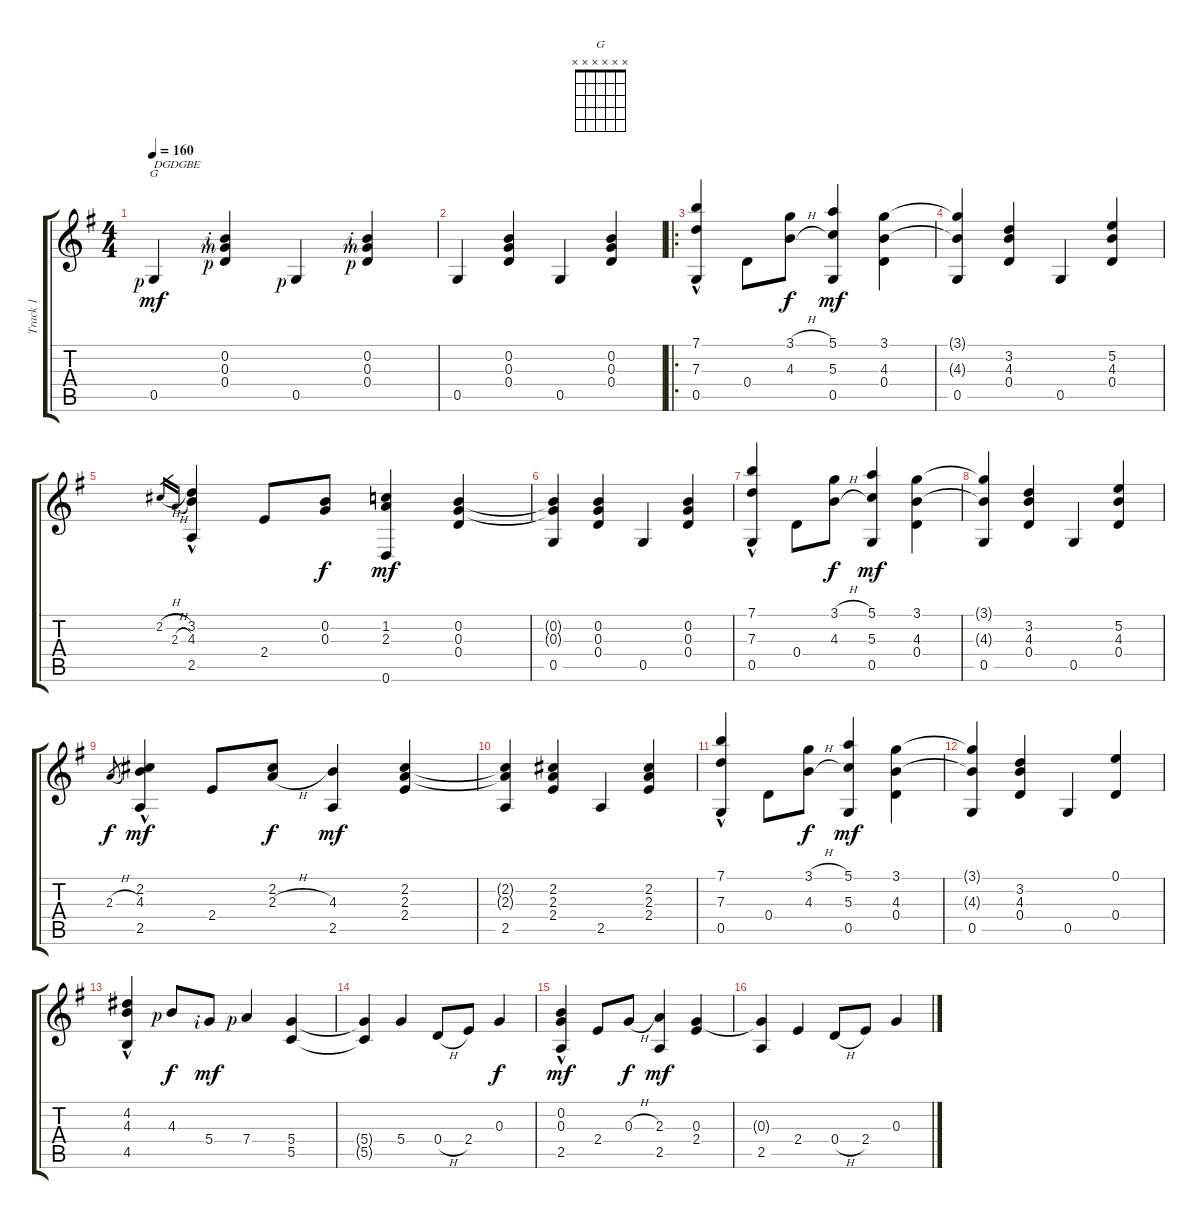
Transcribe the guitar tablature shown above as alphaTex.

\track ("Track 1" "Track 1") {instrument acousticguitarsteel}
\staff {score tabs}
\tuning (E4 B3 G3 D3 G2 D2) {hide}
\chord ("G" x x x x x x)
\ts (4 4)
\tempo 160
\clef g2
\ks g
0.5{rf 1}.4{ch "G" txt "DGDGBE" dy mf volume 13 instrument acousticguitarsteel} (0.2{rf 2} 0.3{rf 3} 0.4{rf 1}).4 0.5{rf 1}.4 (0.2{rf 2} 0.3{rf 3} 0.4{rf 1}).4 |
0.5.4 (0.2 0.3 0.4).4 0.5.4 (0.2 0.3 0.4).4 |
\ro
(7.1{hac} 7.3{hac} 0.5).4 0.4.8 (3.1{h} 4.3{h}).8{dy f} (5.1 5.3 0.5).4{dy mf} (3.1 4.3 0.4).4 |
(3.1{t} 4.3{t} 0.5).4 (3.2 4.3 0.4).4 0.5.4 (5.2 4.3 0.4).4 |
2.2{h}.16{gr} 2.3{h}.16{gr} (3.2{hac} 4.3{hac} 2.5).4 2.4.8 (0.2 0.3).8{dy f} (1.2 2.3 0.6).4{dy mf} (0.2 0.3 0.4).4 |
(0.2{t} 0.3{t} 0.5).4 (0.2 0.3 0.4).4 0.5.4 (0.2 0.3 0.4).4 |
(7.1{hac} 7.3{hac} 0.5).4 0.4.8 (3.1{h} 4.3{h}).8{dy f} (5.1 5.3 0.5).4{dy mf} (3.1 4.3 0.4).4 |
(3.1{t} 4.3{t} 0.5).4 (3.2 4.3 0.4).4 0.5.4 (5.2 4.3 0.4).4 |
2.3{h}.8{gr dy f} (2.2{hac} 4.3{hac} 2.5).4{dy mf} 2.4.8 (2.2 2.3{h}).8{dy f} (4.3 2.5).4{dy mf} (2.2 2.3 2.4).4 |
(2.2{t} 2.3{t} 2.5).4 (2.2 2.3 2.4).4 2.5.4 (2.2 2.3 2.4).4 |
(7.1{hac} 7.3{hac} 0.5).4 0.4.8 (3.1{h} 4.3{h}).8{dy f} (5.1 5.3 0.5).4{dy mf} (3.1 4.3 0.4).4 |
(3.1{t} 4.3{t} 0.5).4 (3.2 4.3 0.4).4 0.5.4 (0.1 0.4).4 |
(4.2{hac} 4.3{hac} 4.5).4 4.3{rf 1}.8{dy f} 5.4{rf 2}.8{dy mf} 7.4{rf 1}.4 (5.4 5.5).4 |
(5.4{t} 5.5{t}).4 5.4.4 0.4{h}.8 2.4.8 0.3.4{dy f} |
(0.2{hac} 0.3{hac} 2.5).4{dy mf} 2.4.8 0.3{h}.8{dy f} (2.3 2.5).4{dy mf} (0.3 2.4).4 |
(0.3{t} 2.5).4 2.4.4 0.4{h}.8 2.4.8 0.3.4
